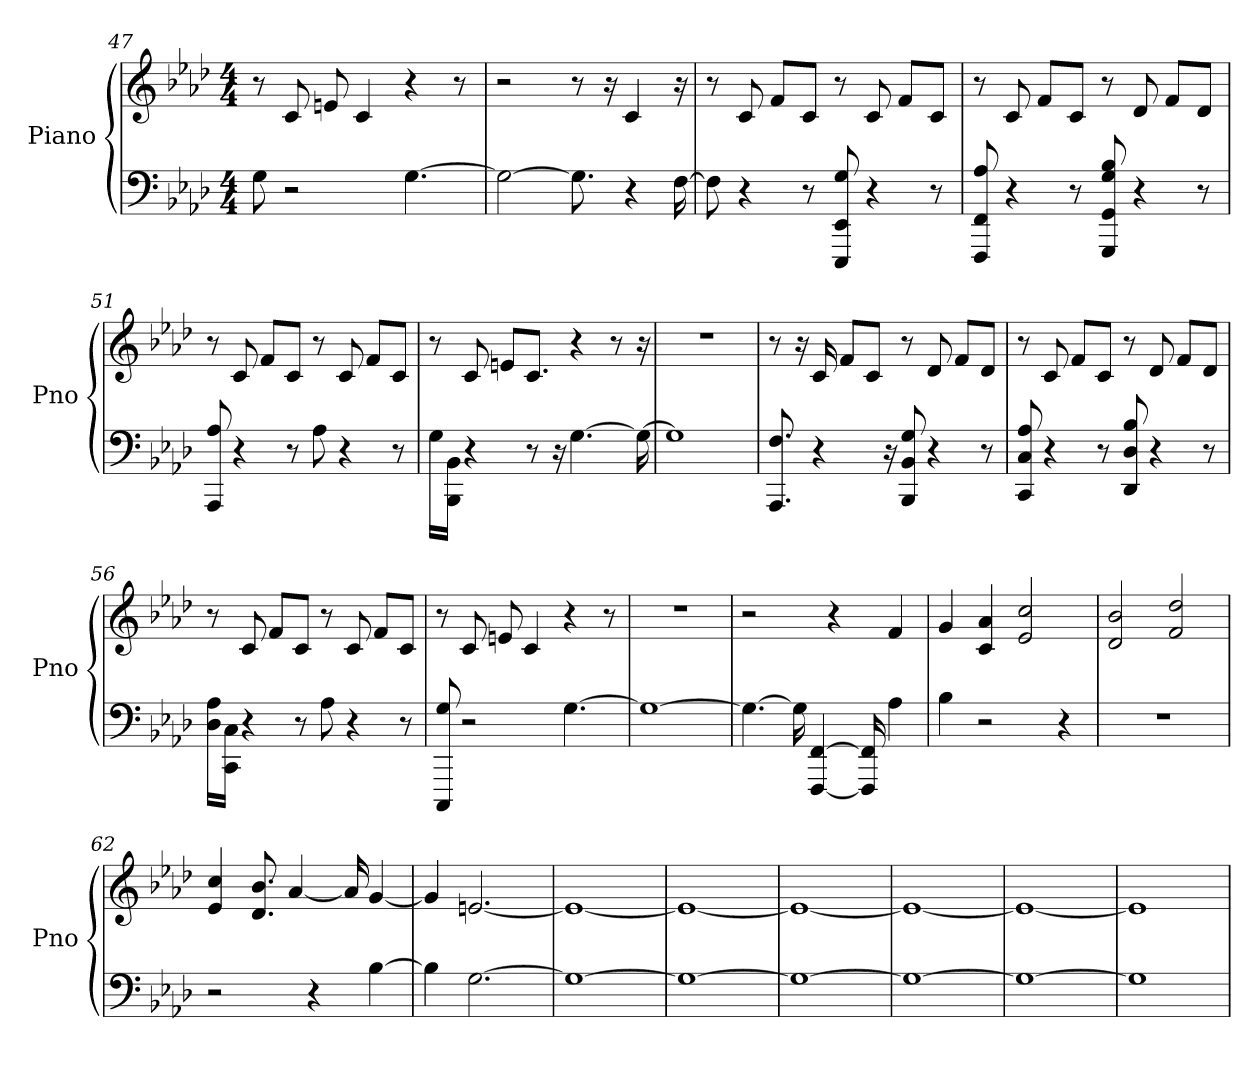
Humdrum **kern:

**kern	**kern
*part1	*part1
*staff2	*staff1
*I"Piano	*
*I'Pno	*
*clefF4	*clefG2
*k[b-e-a-d-]	*k[b-e-a-d-]
*A-:	*A-:
*M4/4	*M4/4
=47	=47
8G	8r
2r	8c
.	8e
.	4c
[4.G	4r
.	8r
=48	=48
2G_	2r
8.G]	8r
.	16r
4r	4c
[16F	16r
=49	=49
8F]	8r
4r	8c
.	8f/L
8r	8c/J
8EEE- 8EE- 8G	8r
4r	8c
.	8f/L
8r	8c/J
=50	=50
8A- 8FFF 8FF	8r
4r	8c
.	8f/L
8r	8c/J
8GG 8GGG 8B- 8G	8r
4r	8d-
.	8f/L
8r	8d-/J
=51	=51
8A- 8AAA-	8r
4r	8c
.	8f/L
8r	8c/J
8A-	8r
4r	8c
.	8f/L
8r	8c/J
=52	=52
16G\LL	8r
16BBB-\ 16BB-\JJ	.
4r	8c
.	8e/L
8r	8.c/J
16r	.
[4.G	4r
.	8r
16G_	16r
=53	=53
1G]	1r
=54	=54
8.AAA- 8.F	8r
.	16r
4r	16c
.	8f/L
.	8c/J
16r	.
8G 8BBB- 8BB-	8r
4r	8d-
.	8f/L
8r	8d-/J
=55	=55
8A- 8CC 8C	8r
4r	8c
.	8f/L
8r	8c/J
8B- 8DD- 8D-	8r
4r	8d-
.	8f/L
8r	8d-/J
=56	=56
16A-\ 16D-\LL	8r
16CC\ 16C\JJ	.
4r	8c
.	8f/L
8r	8c/J
8A-	8r
4r	8c
.	8f/L
8r	8c/J
=57	=57
8CCC 8G	8r
2r	8c
.	8e
.	4c
[4.G	4r
.	8r
=58	=58
1G_	1r
=59	=59
4.G_	2r
16G]	.
[4FFF [4FF	.
.	4r
16FFF] 16FF]	.
4A-	4f
=60	=60
4B-	4g
2r	4c 4a-
.	2e- 2cc
4r	.
=61	=61
1r	2b- 2d-
.	2dd- 2f
=62	=62
2r	4cc 4e-
.	8.b- 8.d-
.	[4a-
4r	.
.	16a-]
[4B-	[4g
=63	=63
4B-]	4g]
[2.G	[2.e
=64	=64
1G_	1e_
=65	=65
1G_	1e_
=66	=66
1G_	1e_
=67	=67
1G_	1e_
=68	=68
1G_	1e_
=69	=69
1G]	1e]
=	=
*-	*-
